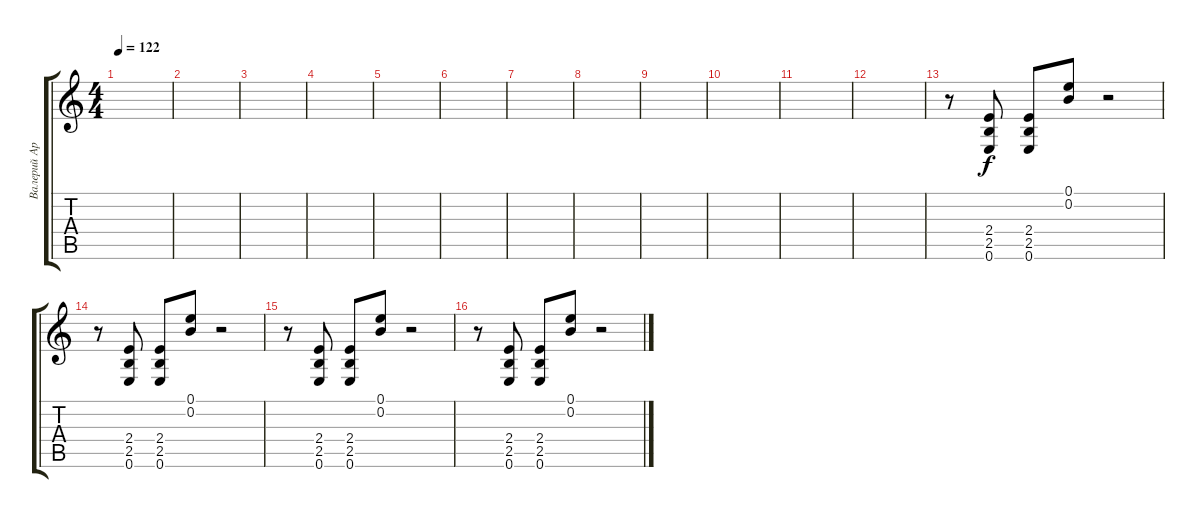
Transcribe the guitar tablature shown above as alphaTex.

\track ("Валерий Аркадин (запись)" "Валерий Ар") {instrument distortionguitar}
\staff {score tabs}
\tuning (E4 B3 G3 D3 A2 E2) {hide}
\ts (4 4)
\tempo 122
\clef g2
\ks c
|
|
|
|
|
|
|
|
|
|
|
|
r.8{volume 10} (2.4 2.5 0.6).8 (2.4 2.5 0.6).8 (0.1 0.2).8 r.2 |
r.8 (2.4 2.5 0.6).8 (2.4 2.5 0.6).8 (0.1 0.2).8 r.2 |
r.8 (2.4 2.5 0.6).8 (2.4 2.5 0.6).8 (0.1 0.2).8 r.2 |
r.8 (2.4 2.5 0.6).8 (2.4 2.5 0.6).8 (0.1 0.2).8 r.2
